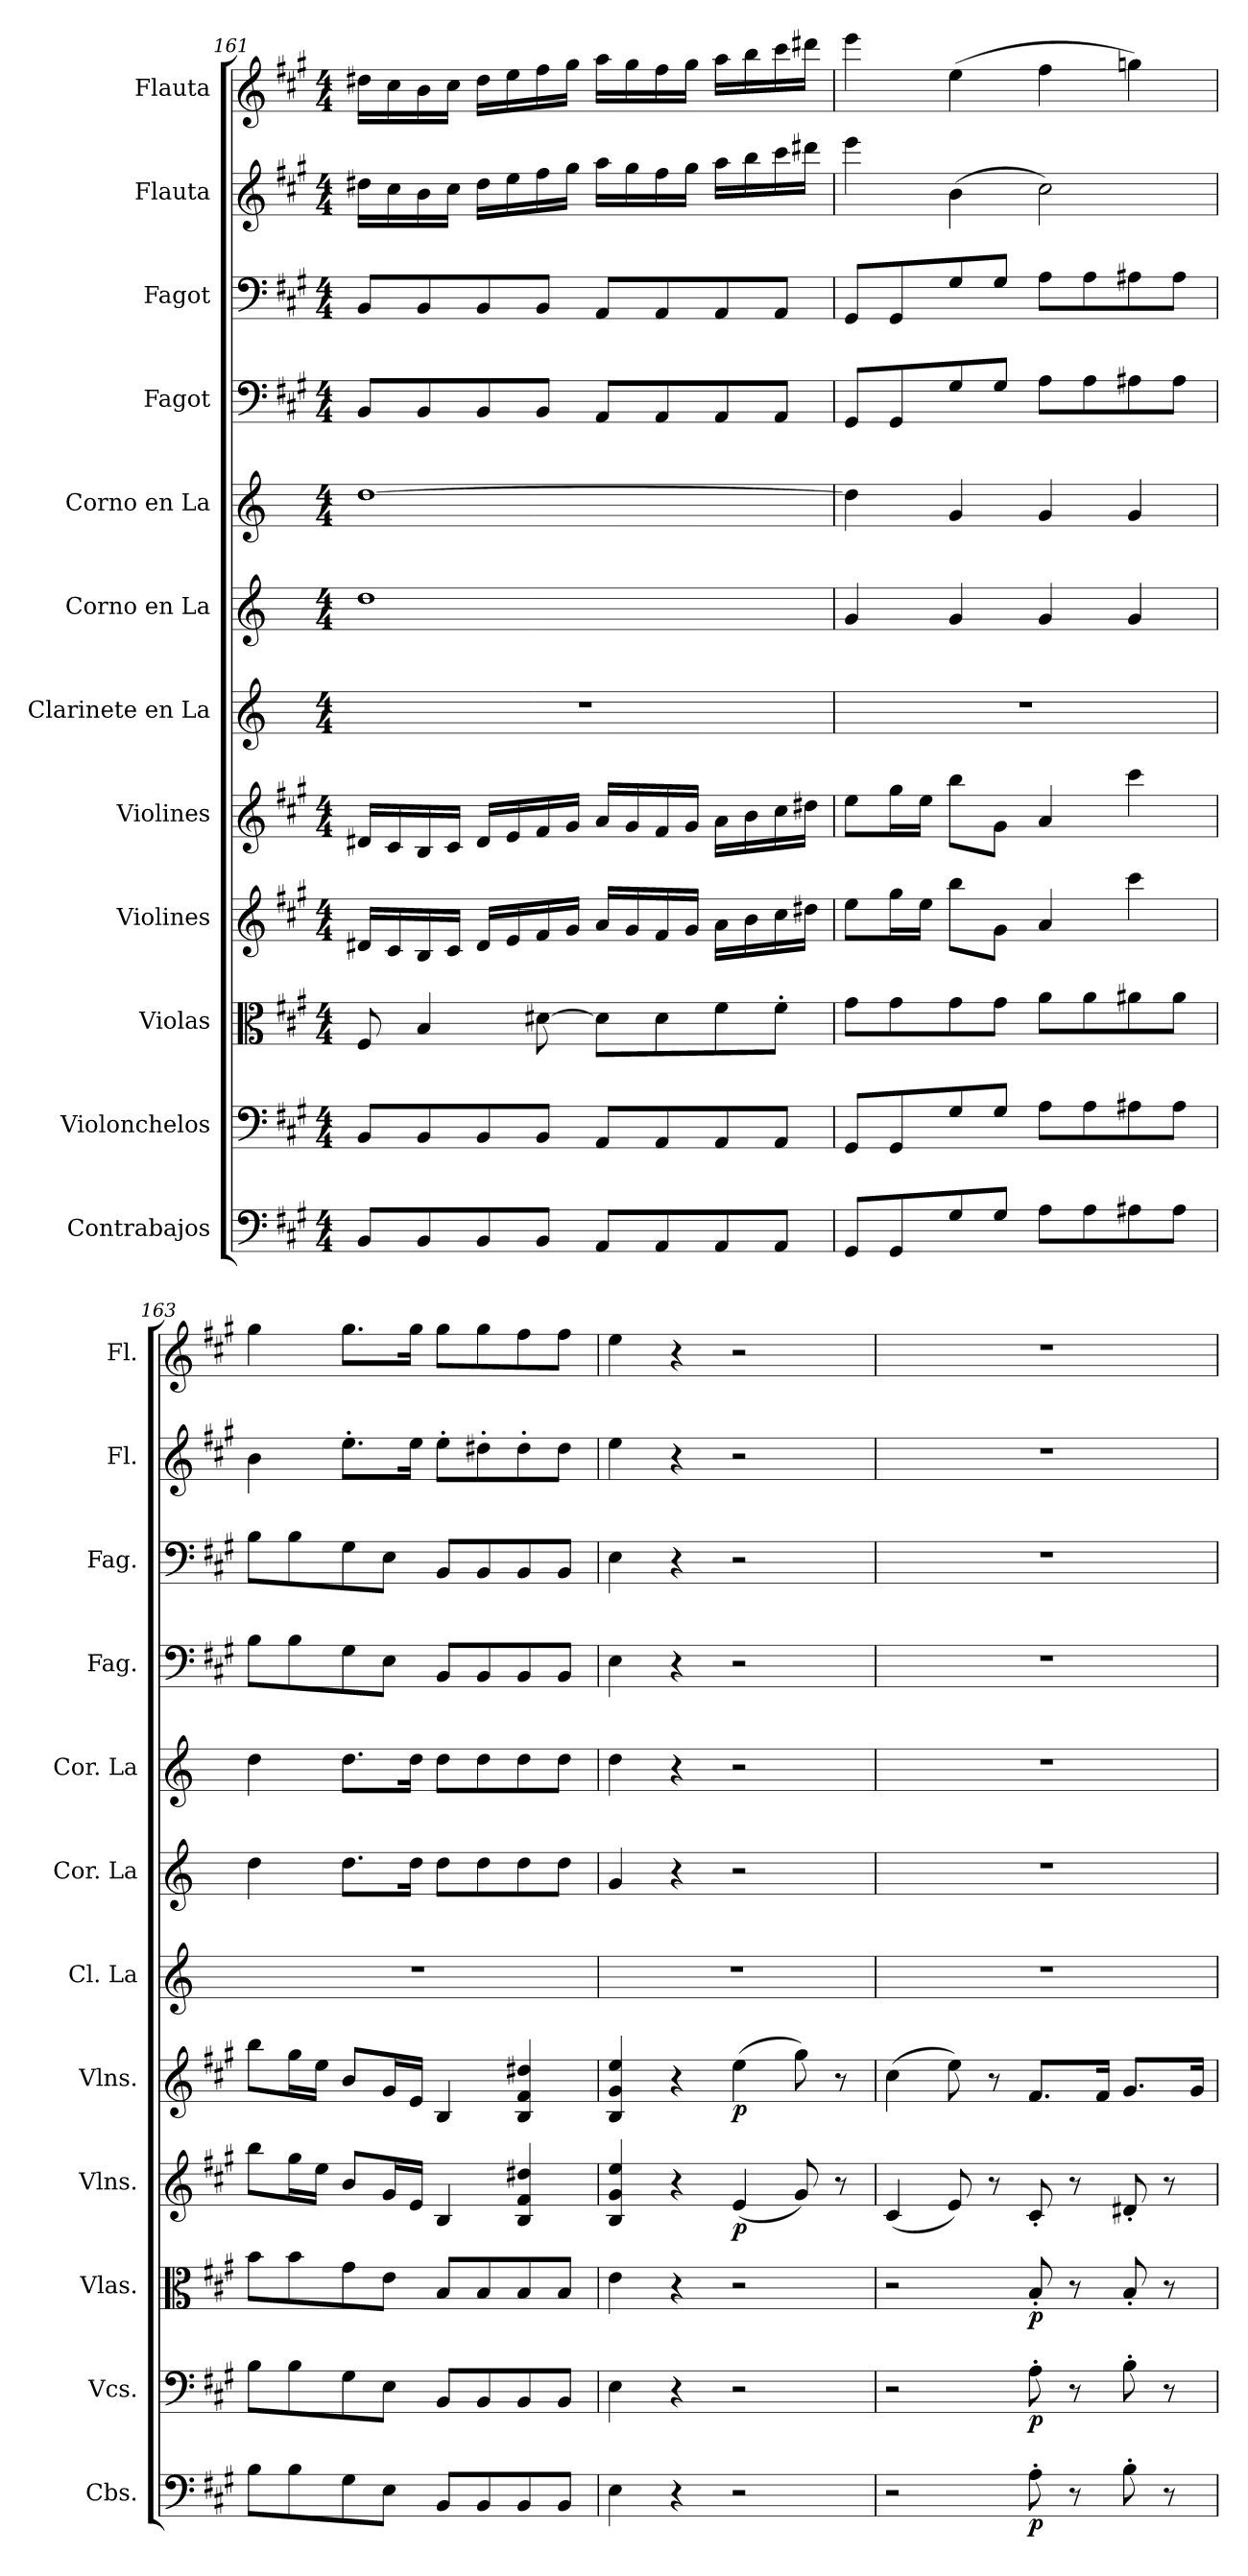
**kern	**dynam	**kern	**dynam	**kern	**dynam	**kern	**dynam	**kern	**dynam	**kern	**kern	**kern	**kern	**kern	**kern	**kern
*part12	*part12	*part11	*part11	*part10	*part10	*part9	*part9	*part8	*part8	*part7	*part6	*part5	*part4	*part3	*part2	*part1
*staff12	*staff12	*staff11	*staff11	*staff10	*staff10	*staff9	*staff9	*staff8	*staff8	*staff7	*staff6	*staff5	*staff4	*staff3	*staff2	*staff1
*I"Contrabajos	*	*I"Violonchelos	*	*I"Violas	*	*I"Violines	*	*I"Violines	*	*I"Clarinete en La	*I"Corno en La	*I"Corno en La	*I"Fagot	*I"Fagot	*I"Flauta	*I"Flauta
*I'Cbs.	*	*I'Vcs.	*	*I'Vlas.	*	*I'Vlns.	*	*I'Vlns.	*	*I'Cl. La	*I'Cor. La	*I'Cor. La	*I'Fag.	*I'Fag.	*I'Fl.	*I'Fl.
*clefF4	*	*clefF4	*	*clefC3	*	*clefG2	*	*clefG2	*	*clefG2	*clefG2	*clefG2	*clefF4	*clefF4	*clefG2	*clefG2
*ITrd7c12	*	*	*	*	*	*	*	*	*	*ITrd2c3	*ITrd2c3	*ITrd2c3	*	*	*	*
*k[f#c#g#]	*	*k[f#c#g#]	*	*k[f#c#g#]	*	*k[f#c#g#]	*	*k[f#c#g#]	*	*k[f#c#g#]	*k[f#c#g#]	*k[f#c#g#]	*k[f#c#g#]	*k[f#c#g#]	*k[f#c#g#]	*k[f#c#g#]
*M4/4	*	*M4/4	*	*M4/4	*	*M4/4	*	*M4/4	*	*M4/4	*M4/4	*M4/4	*M4/4	*M4/4	*M4/4	*M4/4
=161	=161	=161	=161	=161	=161	=161	=161	=161	=161	=161	=161	=161	=161	=161	=161	=161
8BBB/L	.	8BB/L	.	8F#/	.	16d#X/LL	.	16d#X/LL	.	1r	1b	[1b	8BB/L	8BB/L	16dd#X\LL	16dd#X\LL
.	.	.	.	.	.	16c#/	.	16c#/	.	.	.	.	.	.	16cc#\	16cc#\
8BBB/	.	8BB/	.	4B/	.	16B/	.	16B/	.	.	.	.	8BB/	8BB/	16b\	16b\
.	.	.	.	.	.	16c#/JJ	.	16c#/JJ	.	.	.	.	.	.	16cc#\JJ	16cc#\JJ
8BBB/	.	8BB/	.	.	.	16d#/LL	.	16d#/LL	.	.	.	.	8BB/	8BB/	16dd#\LL	16dd#\LL
.	.	.	.	.	.	16e/	.	16e/	.	.	.	.	.	.	16ee\	16ee\
8BBB/J	.	8BB/J	.	[8d#X\	.	16f#/	.	16f#/	.	.	.	.	8BB/J	8BB/J	16ff#\	16ff#\
.	.	.	.	.	.	16g#/JJ	.	16g#/JJ	.	.	.	.	.	.	16gg#\JJ	16gg#\JJ
8AAA/L	.	8AA/L	.	8d#\L]	.	16a/LL	.	16a/LL	.	.	.	.	8AA/L	8AA/L	16aa\LL	16aa\LL
.	.	.	.	.	.	16g#/	.	16g#/	.	.	.	.	.	.	16gg#\	16gg#\
8AAA/	.	8AA/	.	8d#\	.	16f#/	.	16f#/	.	.	.	.	8AA/	8AA/	16ff#\	16ff#\
.	.	.	.	.	.	16g#/JJ	.	16g#/JJ	.	.	.	.	.	.	16gg#\JJ	16gg#\JJ
8AAA/	.	8AA/	.	8f#\	.	16a\LL	.	16a\LL	.	.	.	.	8AA/	8AA/	16aa\LL	16aa\LL
.	.	.	.	.	.	16b\	.	16b\	.	.	.	.	.	.	16bb\	16bb\
8AAA/J	.	8AA/J	.	8f#'\J	.	16cc#\	.	16cc#\	.	.	.	.	8AA/J	8AA/J	16ccc#\	16ccc#\
.	.	.	.	.	.	16dd#X\JJ	.	16dd#X\JJ	.	.	.	.	.	.	16ddd#X\JJ	16ddd#X\JJ
=162	=162	=162	=162	=162	=162	=162	=162	=162	=162	=162	=162	=162	=162	=162	=162	=162
8GGG#/L	.	8GG#/L	.	8g#\L	.	8ee\L	.	8ee\L	.	1r	4e/	4b\]	8GG#/L	8GG#/L	4eee\	4eee\
8GGG#/	.	8GG#/	.	8g#\	.	16gg#\L	.	16gg#\L	.	.	.	.	8GG#/	8GG#/	.	.
.	.	.	.	.	.	16ee\JJ	.	16ee\JJ	.	.	.	.	.	.	.	.
8GG#/	.	8G#/	.	8g#\	.	8bb\L	.	8bb\L	.	.	4e/	4e/	8G#/	8G#/	(>4b\	(>4ee\
8GG#/J	.	8G#/J	.	8g#\J	.	8g#\J	.	8g#\J	.	.	.	.	8G#/J	8G#/J	.	.
8AA\L	.	8A\L	.	8a\L	.	4a/	.	4a/	.	.	4e/	4e/	8A\L	8A\L	2cc#\)	4ff#\
8AA\	.	8A\	.	8a\	.	.	.	.	.	.	.	.	8A\	8A\	.	.
8AA#X\	.	8A#X\	.	8a#X\	.	4ccc#\	.	4ccc#\	.	.	4e/	4e/	8A#X\	8A#X\	.	4ggn\)
8AA#\J	.	8A#\J	.	8a#\J	.	.	.	.	.	.	.	.	8A#\J	8A#\J	.	.
=163	=163	=163	=163	=163	=163	=163	=163	=163	=163	=163	=163	=163	=163	=163	=163	=163
8BB\L	.	8B\L	.	8b\L	.	8bb\L	.	8bb\L	.	1r	4b\	4b\	8B\L	8B\L	4b\	4gg#\
8BB\	.	8B\	.	8b\	.	16gg#\L	.	16gg#\L	.	.	.	.	8B\	8B\	.	.
.	.	.	.	.	.	16ee\JJ	.	16ee\JJ	.	.	.	.	.	.	.	.
8GG#\	.	8G#\	.	8g#\	.	8b/L	.	8b/L	.	.	8.b\L	8.b\L	8G#\	8G#\	8.ee'\L	8.gg#\L
8EE\J	.	8E\J	.	8e\J	.	16g#/L	.	16g#/L	.	.	.	.	8E\J	8E\J	.	.
.	.	.	.	.	.	16e/JJ	.	16e/JJ	.	.	16b\Jk	16b\Jk	.	.	16ee\Jk	16gg#\Jk
8BBB/L	.	8BB/L	.	8B/L	.	4B/	.	4B/	.	.	8b\L	8b\L	8BB/L	8BB/L	8ee'\L	8gg#\L
8BBB/	.	8BB/	.	8B/	.	.	.	.	.	.	8b\	8b\	8BB/	8BB/	8dd#X'\	8gg#\
8BBB/	.	8BB/	.	8B/	.	4B/ 4f#/ 4dd#X/	.	4B/ 4f#/ 4dd#X/	.	.	8b\	8b\	8BB/	8BB/	8dd#'\	8ff#\
8BBB/J	.	8BB/J	.	8B/J	.	.	.	.	.	.	8b\J	8b\J	8BB/J	8BB/J	8dd#\J	8ff#\J
=164	=164	=164	=164	=164	=164	=164	=164	=164	=164	=164	=164	=164	=164	=164	=164	=164
4EE\	.	4E\	.	4e\	.	4B/ 4g#/ 4ee/	.	4B/ 4g#/ 4ee/	.	1r	4e/	4b\	4E\	4E\	4ee\	4ee\
4r	.	4r	.	4r	.	4r	.	4r	.	.	4r	4r	4r	4r	4r	4r
!	!	!	!	!	!	!	!LO:DY:b	!	!LO:DY:b	!	!	!	!	!	!	!
2r	.	2r	.	2r	.	(<4e/	p	(>4ee\	p	.	2r	2r	2r	2r	2r	2r
.	.	.	.	.	.	8g#/)	.	8gg#\)	.	.	.	.	.	.	.	.
.	.	.	.	.	.	8r	.	8r	.	.	.	.	.	.	.	.
=165	=165	=165	=165	=165	=165	=165	=165	=165	=165	=165	=165	=165	=165	=165	=165	=165
2r	.	2r	.	2r	.	(<4c#/	.	(>4cc#\	.	1r	1r	1r	1r	1r	1r	1r
.	.	.	.	.	.	8e/)	.	8ee\)	.	.	.	.	.	.	.	.
.	.	.	.	.	.	8r	.	8r	.	.	.	.	.	.	.	.
!	!LO:DY:b	!	!LO:DY:b	!	!LO:DY:b	!	!	!	!	!	!	!	!	!	!	!
8AA'\	p	8A'\	p	8B'/	p	8c#'/	.	8.f#/L	.	.	.	.	.	.	.	.
8r	.	8r	.	8r	.	8r	.	.	.	.	.	.	.	.	.	.
.	.	.	.	.	.	.	.	16f#/Jk	.	.	.	.	.	.	.	.
8BB'\	.	8B'\	.	8B'/	.	8d#X'/	.	8.g#/L	.	.	.	.	.	.	.	.
8r	.	8r	.	8r	.	8r	.	.	.	.	.	.	.	.	.	.
.	.	.	.	.	.	.	.	16g#/Jk	.	.	.	.	.	.	.	.
=	=	=	=	=	=	=	=	=	=	=	=	=	=	=	=	=
*-	*-	*-	*-	*-	*-	*-	*-	*-	*-	*-	*-	*-	*-	*-	*-	*-
